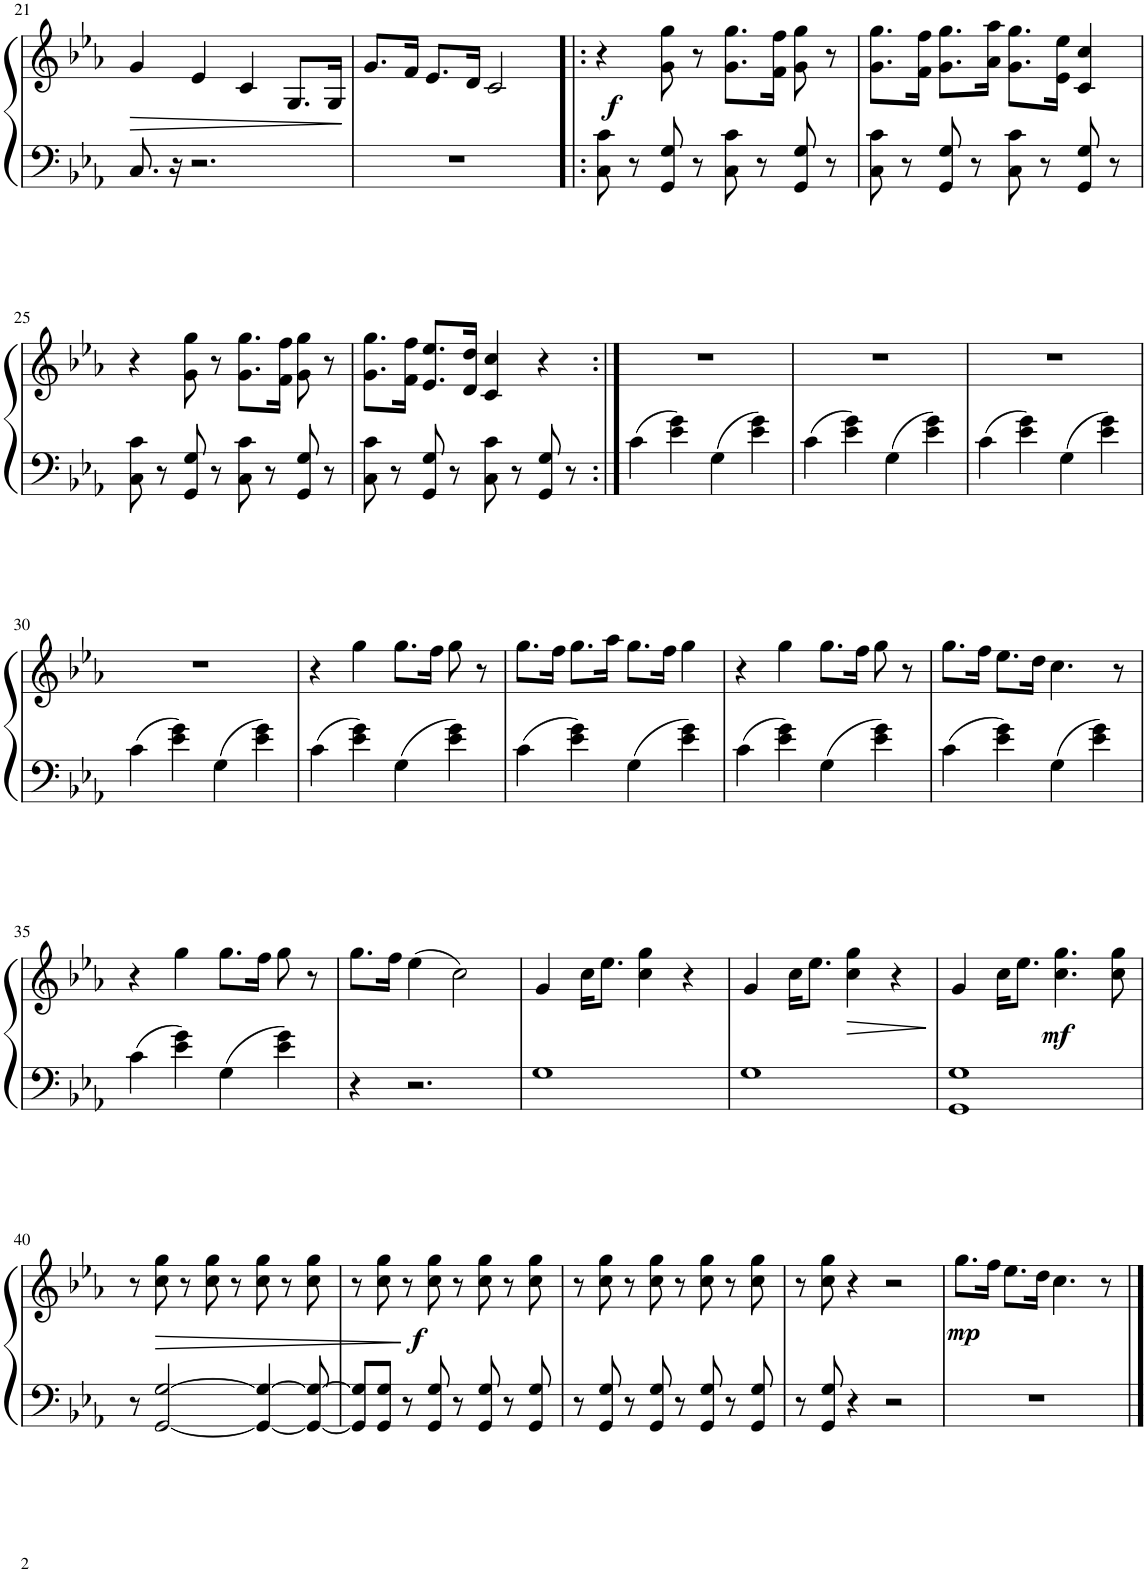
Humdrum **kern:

**kern	**kern	**dynam
*part1	*part1	*part1
*staff2	*staff1	*staff1/2
*I"Piano	*	*
*I'Pno	*	*
!!LO:PB:g=z
*clefF4	*clefG2	*
*k[b-e-a-]	*k[b-e-a-]	*
*M4/4	*M4/4	*
=21	=21	=21
!	!	!LO:HP:b
8.C/	4g/	>
16r	.	.
2.r	4e-/	.
.	4c/	.
.	8.G/L	.
.	16G/Jk	.
.	.	]
=22	=22	=22
1r	8.g/L	.
.	16f/Jk	.
.	8.e-/L	.
.	16d/Jk	.
.	2c/	.
=23!|:	=23!|:	=23!|:
!	!	!LO:DY:b
8C\ 8c\	4r	f
8r	.	.
8GG/ 8G/	8g\ 8gg\	.
8r	8r	.
8C\ 8c\	8.g\ 8.gg\L	.
8r	.	.
.	16f\ 16ff\Jk	.
8GG/ 8G/	8g\ 8gg\	.
8r	8r	.
=24	=24	=24
8C\ 8c\	8.g\ 8.gg\L	.
8r	.	.
.	16f\ 16ff\Jk	.
8GG/ 8G/	8.g\ 8.gg\L	.
8r	.	.
.	16a-\ 16aa-\Jk	.
8C\ 8c\	8.g\ 8.gg\L	.
8r	.	.
.	16e-\ 16ee-\Jk	.
8GG/ 8G/	4c/ 4cc/	.
8r	.	.
!!LO:LB:g=z
=25	=25	=25
8C\ 8c\	4r	.
8r	.	.
8GG/ 8G/	8g\ 8gg\	.
8r	8r	.
8C\ 8c\	8.g\ 8.gg\L	.
8r	.	.
.	16f\ 16ff\Jk	.
8GG/ 8G/	8g\ 8gg\	.
8r	8r	.
=26	=26	=26
8C\ 8c\	8.g\ 8.gg\L	.
8r	.	.
.	16f\ 16ff\Jk	.
8GG/ 8G/	8.e-/ 8.ee-/L	.
8r	.	.
.	16d/ 16dd/Jk	.
8C\ 8c\	4c/ 4cc/	.
8r	.	.
8GG/ 8G/	4r	.
8r	.	.
=27:|!	=27:|!	=27:|!
4c\	1r	.
4e-\ 4g\	.	.
4G\	.	.
4e-\ 4g\	.	.
=28	=28	=28
4c\	1r	.
4e-\ 4g\	.	.
4G\	.	.
4e-\ 4g\	.	.
=29	=29	=29
4c\	1r	.
4e-\ 4g\	.	.
4G\	.	.
4e-\ 4g\	.	.
!!LO:LB:g=z
=30	=30	=30
4c\	1r	.
4e-\ 4g\	.	.
4G\	.	.
4e-\ 4g\	.	.
=31	=31	=31
4c\	4r	.
4e-\ 4g\	4gg\	.
4G\	8.gg\L	.
.	16ff\Jk	.
4e-\ 4g\	8gg\	.
.	8r	.
=32	=32	=32
4c\	8.gg\L	.
.	16ff\Jk	.
4e-\ 4g\	8.gg\L	.
.	16aa-\Jk	.
4G\	8.gg\L	.
.	16ff\Jk	.
4e-\ 4g\	4gg\	.
=33	=33	=33
4c\	4r	.
4e-\ 4g\	4gg\	.
4G\	8.gg\L	.
.	16ff\Jk	.
4e-\ 4g\	8gg\	.
.	8r	.
=34	=34	=34
4c\	8.gg\L	.
.	16ff\Jk	.
4e-\ 4g\	8.ee-\L	.
.	16dd\Jk	.
4G\	4.cc\	.
4e-\ 4g\	.	.
.	8r	.
!!LO:LB:g=z
=35	=35	=35
4c\	4r	.
4e-\ 4g\	4gg\	.
4G\	8.gg\L	.
.	16ff\Jk	.
4e-\ 4g\	8gg\	.
.	8r	.
=36	=36	=36
4r	8.gg\L	.
.	16ff\Jk	.
2.r	(4ee-\	.
.	2cc\)	.
=37	=37	=37
1G	4g/	.
.	16cc\KL	.
.	8.ee-\J	.
.	4cc\ 4gg\	.
.	4r	.
=38	=38	=38
1G	4g/	.
.	16cc\KL	.
.	8.ee-\J	.
!	!	!LO:HP:b
.	4cc\ 4gg\	>
.	4r	.
.	.	]
=39	=39	=39
1GG 1G	4g/	.
.	16cc\KL	.
.	8.ee-\J	.
!	!	!LO:DY:b
.	4.cc\ 4.gg\	mf
.	8cc\ 8gg\	.
!!LO:LB:g=z
=40	=40	=40
8r	8r	.
!	!	!LO:HP:b
[2GG/ [2G/	8cc\ 8gg\	>
.	8r	.
.	8cc\ 8gg\	.
.	8r	.
4GG/_ 4G/_	8cc\ 8gg\	.
.	8r	.
8GG/_ 8G/_	8cc\ 8gg\	.
.	.	]
=41	=41	=41
!	!	!LO:DY:b
8GG/] 8G/]L	8r	f
8GG/ 8G/J	8cc\ 8gg\	.
8r	8r	.
8GG/ 8G/	8cc\ 8gg\	.
8r	8r	.
8GG/ 8G/	8cc\ 8gg\	.
8r	8r	.
8GG/ 8G/	8cc\ 8gg\	.
=42	=42	=42
8r	8r	.
8GG/ 8G/	8cc\ 8gg\	.
8r	8r	.
8GG/ 8G/	8cc\ 8gg\	.
8r	8r	.
8GG/ 8G/	8cc\ 8gg\	.
8r	8r	.
8GG/ 8G/	8cc\ 8gg\	.
=43	=43	=43
8r	8r	.
8GG/ 8G/	8cc\ 8gg\	.
4r	4r	.
2r	2r	.
=44	=44	=44
!	!	!LO:DY:b
1r	8.gg\L	mp
.	16ff\Jk	.
.	8.ee-\L	.
.	16dd\Jk	.
.	4.cc\	.
.	8r	.
==	==	==
*-	*-	*-
